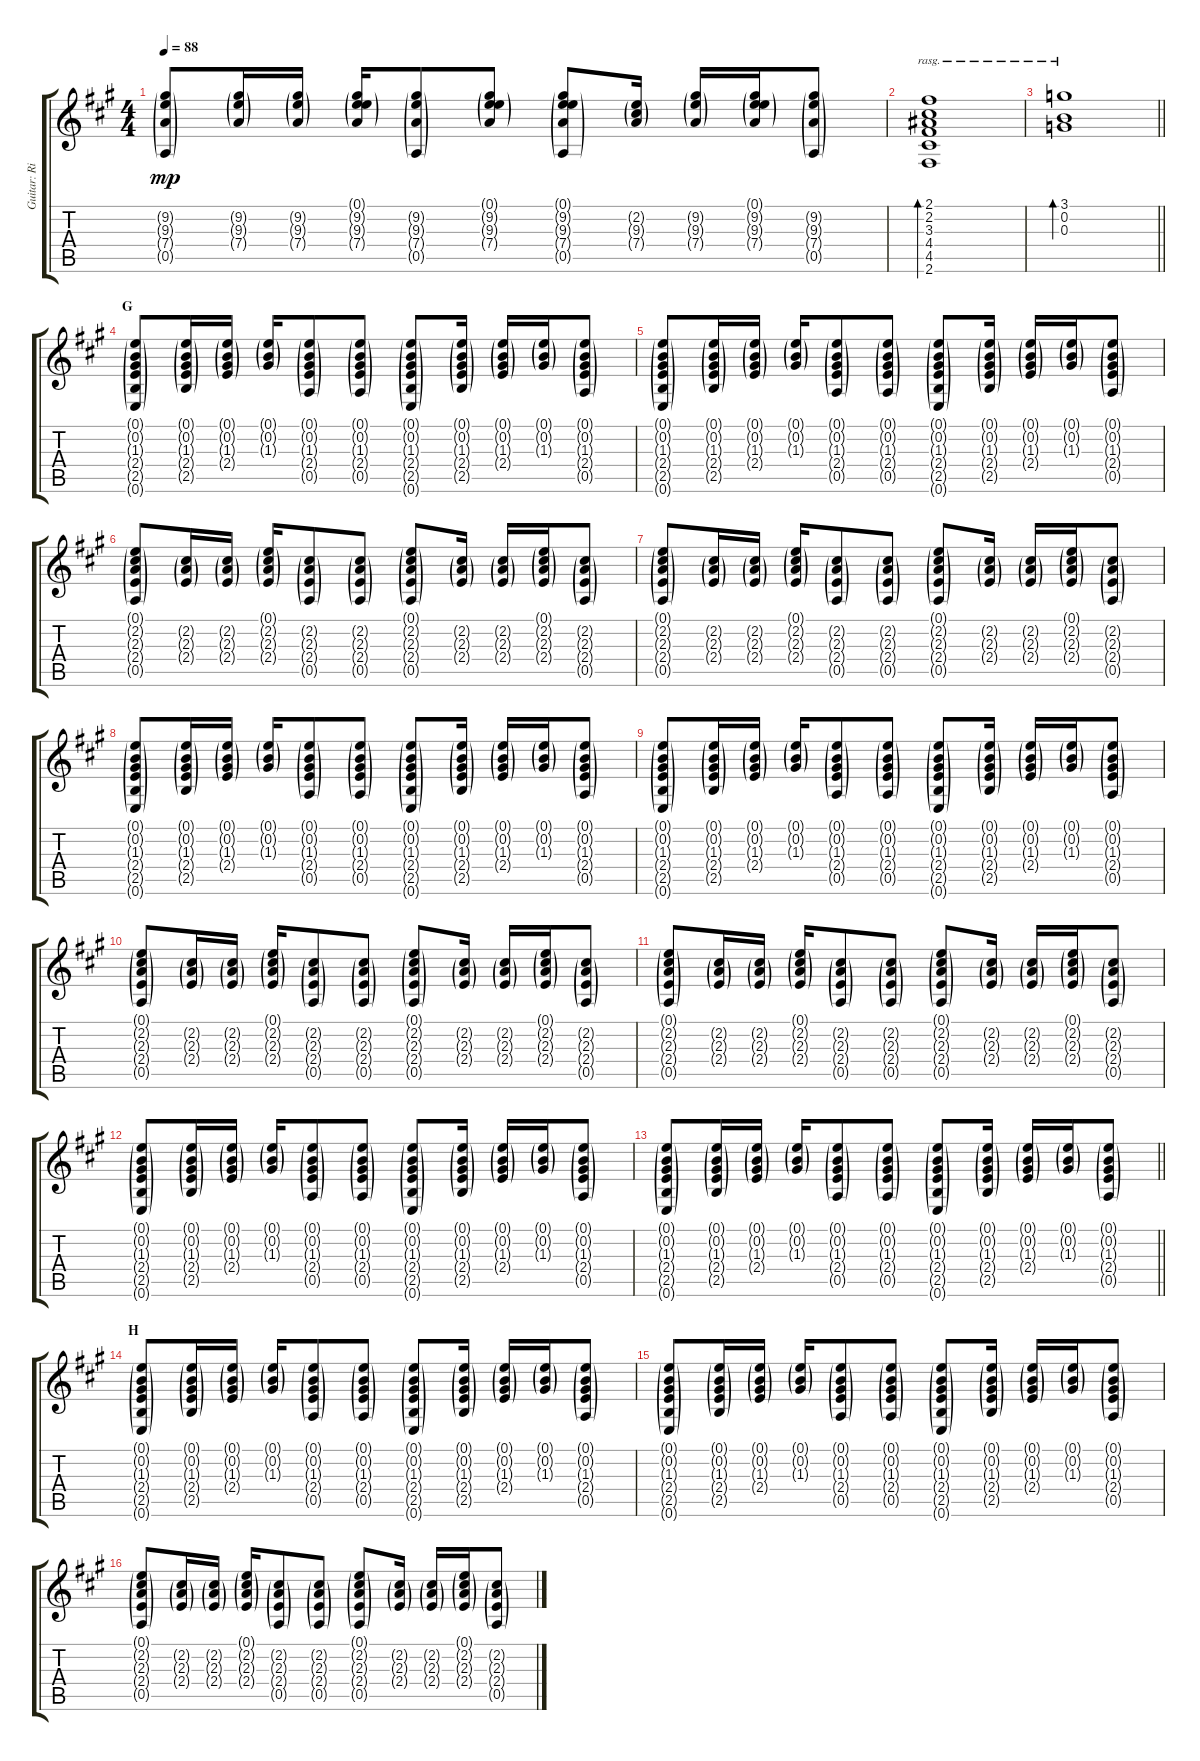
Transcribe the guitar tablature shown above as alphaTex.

\track ("Guitar: Rik" "Guitar: Ri") {instrument acousticguitarsteel}
\staff {score tabs}
\tuning (E4 B3 G3 D3 A2 E2) {hide}
\ts (4 4)
\tempo 88
\clef g2
\ks a
(9.2{g} 9.3{g} 7.4{g} 0.5{g}).8{dy mp} (9.2{g} 9.3{g} 7.4{g}).16 (9.2{g} 9.3{g} 7.4{g}).16 (0.1{g} 9.2{g} 9.3{g} 7.4{g}).16 (9.2{g} 9.3{g} 7.4{g} 0.5{g}).8 (0.1{g} 9.2{g} 9.3{g} 7.4{g}).8 (0.1{g} 9.2{g} 9.3{g} 7.4{g} 0.5{g}).8 (2.2{g} 9.3{g} 7.4{g}).16 (9.2{g} 9.3{g} 7.4{g}).16 (0.1{g} 9.2{g} 9.3{g} 7.4{g}).16 (9.2{g} 9.3{g} 7.4{g} 0.5{g}).8 |
(2.1 2.2 3.3 4.4 4.5 2.6).1{bd 480 rasg ii} |
\barLineRight lightlight
(3.1 0.2 0.3).1{bd 480 rasg ii} |
\section ("" "G")
(0.1{g} 0.2{g} 1.3{g} 2.4{g} 2.5{g} 0.6{g}).8 (0.1{g} 0.2{g} 1.3{g} 2.4{g} 2.5{g}).16 (0.1{g} 0.2{g} 1.3{g} 2.4{g}).16 (0.1{g} 0.2{g} 1.3{g}).16 (0.1{g} 0.2{g} 1.3{g} 2.4{g} 0.5{g}).8 (0.1{g} 0.2{g} 1.3{g} 2.4{g} 0.5{g}).8 (0.1{g} 0.2{g} 1.3{g} 2.4{g} 2.5{g} 0.6{g}).8 (0.1{g} 0.2{g} 1.3{g} 2.4{g} 2.5{g}).16 (0.1{g} 0.2{g} 1.3{g} 2.4{g}).16 (0.1{g} 0.2{g} 1.3{g}).16 (0.1{g} 0.2{g} 1.3{g} 2.4{g} 0.5{g}).8 |
(0.1{g} 0.2{g} 1.3{g} 2.4{g} 2.5{g} 0.6{g}).8 (0.1{g} 0.2{g} 1.3{g} 2.4{g} 2.5{g}).16 (0.1{g} 0.2{g} 1.3{g} 2.4{g}).16 (0.1{g} 0.2{g} 1.3{g}).16 (0.1{g} 0.2{g} 1.3{g} 2.4{g} 0.5{g}).8 (0.1{g} 0.2{g} 1.3{g} 2.4{g} 0.5{g}).8 (0.1{g} 0.2{g} 1.3{g} 2.4{g} 2.5{g} 0.6{g}).8 (0.1{g} 0.2{g} 1.3{g} 2.4{g} 2.5{g}).16 (0.1{g} 0.2{g} 1.3{g} 2.4{g}).16 (0.1{g} 0.2{g} 1.3{g}).16 (0.1{g} 0.2{g} 1.3{g} 2.4{g} 0.5{g}).8 |
(0.1{g} 2.2{g} 2.3{g} 2.4{g} 0.5{g}).8 (2.2{g} 2.3{g} 2.4{g}).16 (2.2{g} 2.3{g} 2.4{g}).16 (0.1{g} 2.2{g} 2.3{g} 2.4{g}).16 (2.2{g} 2.3{g} 2.4{g} 0.5{g}).8 (2.2{g} 2.3{g} 2.4{g} 0.5{g}).8 (0.1{g} 2.2{g} 2.3{g} 2.4{g} 0.5{g}).8 (2.2{g} 2.3{g} 2.4{g}).16 (2.2{g} 2.3{g} 2.4{g}).16 (0.1{g} 2.2{g} 2.3{g} 2.4{g}).16 (2.2{g} 2.3{g} 2.4{g} 0.5{g}).8 |
(0.1{g} 2.2{g} 2.3{g} 2.4{g} 0.5{g}).8 (2.2{g} 2.3{g} 2.4{g}).16 (2.2{g} 2.3{g} 2.4{g}).16 (0.1{g} 2.2{g} 2.3{g} 2.4{g}).16 (2.2{g} 2.3{g} 2.4{g} 0.5{g}).8 (2.2{g} 2.3{g} 2.4{g} 0.5{g}).8 (0.1{g} 2.2{g} 2.3{g} 2.4{g} 0.5{g}).8 (2.2{g} 2.3{g} 2.4{g}).16 (2.2{g} 2.3{g} 2.4{g}).16 (0.1{g} 2.2{g} 2.3{g} 2.4{g}).16 (2.2{g} 2.3{g} 2.4{g} 0.5{g}).8 |
(0.1{g} 0.2{g} 1.3{g} 2.4{g} 2.5{g} 0.6{g}).8 (0.1{g} 0.2{g} 1.3{g} 2.4{g} 2.5{g}).16 (0.1{g} 0.2{g} 1.3{g} 2.4{g}).16 (0.1{g} 0.2{g} 1.3{g}).16 (0.1{g} 0.2{g} 1.3{g} 2.4{g} 0.5{g}).8 (0.1{g} 0.2{g} 1.3{g} 2.4{g} 0.5{g}).8 (0.1{g} 0.2{g} 1.3{g} 2.4{g} 2.5{g} 0.6{g}).8 (0.1{g} 0.2{g} 1.3{g} 2.4{g} 2.5{g}).16 (0.1{g} 0.2{g} 1.3{g} 2.4{g}).16 (0.1{g} 0.2{g} 1.3{g}).16 (0.1{g} 0.2{g} 1.3{g} 2.4{g} 0.5{g}).8 |
(0.1{g} 0.2{g} 1.3{g} 2.4{g} 2.5{g} 0.6{g}).8 (0.1{g} 0.2{g} 1.3{g} 2.4{g} 2.5{g}).16 (0.1{g} 0.2{g} 1.3{g} 2.4{g}).16 (0.1{g} 0.2{g} 1.3{g}).16 (0.1{g} 0.2{g} 1.3{g} 2.4{g} 0.5{g}).8 (0.1{g} 0.2{g} 1.3{g} 2.4{g} 0.5{g}).8 (0.1{g} 0.2{g} 1.3{g} 2.4{g} 2.5{g} 0.6{g}).8 (0.1{g} 0.2{g} 1.3{g} 2.4{g} 2.5{g}).16 (0.1{g} 0.2{g} 1.3{g} 2.4{g}).16 (0.1{g} 0.2{g} 1.3{g}).16 (0.1{g} 0.2{g} 1.3{g} 2.4{g} 0.5{g}).8 |
(0.1{g} 2.2{g} 2.3{g} 2.4{g} 0.5{g}).8 (2.2{g} 2.3{g} 2.4{g}).16 (2.2{g} 2.3{g} 2.4{g}).16 (0.1{g} 2.2{g} 2.3{g} 2.4{g}).16 (2.2{g} 2.3{g} 2.4{g} 0.5{g}).8 (2.2{g} 2.3{g} 2.4{g} 0.5{g}).8 (0.1{g} 2.2{g} 2.3{g} 2.4{g} 0.5{g}).8 (2.2{g} 2.3{g} 2.4{g}).16 (2.2{g} 2.3{g} 2.4{g}).16 (0.1{g} 2.2{g} 2.3{g} 2.4{g}).16 (2.2{g} 2.3{g} 2.4{g} 0.5{g}).8 |
(0.1{g} 2.2{g} 2.3{g} 2.4{g} 0.5{g}).8 (2.2{g} 2.3{g} 2.4{g}).16 (2.2{g} 2.3{g} 2.4{g}).16 (0.1{g} 2.2{g} 2.3{g} 2.4{g}).16 (2.2{g} 2.3{g} 2.4{g} 0.5{g}).8 (2.2{g} 2.3{g} 2.4{g} 0.5{g}).8 (0.1{g} 2.2{g} 2.3{g} 2.4{g} 0.5{g}).8 (2.2{g} 2.3{g} 2.4{g}).16 (2.2{g} 2.3{g} 2.4{g}).16 (0.1{g} 2.2{g} 2.3{g} 2.4{g}).16 (2.2{g} 2.3{g} 2.4{g} 0.5{g}).8 |
(0.1{g} 0.2{g} 1.3{g} 2.4{g} 2.5{g} 0.6{g}).8 (0.1{g} 0.2{g} 1.3{g} 2.4{g} 2.5{g}).16 (0.1{g} 0.2{g} 1.3{g} 2.4{g}).16 (0.1{g} 0.2{g} 1.3{g}).16 (0.1{g} 0.2{g} 1.3{g} 2.4{g} 0.5{g}).8 (0.1{g} 0.2{g} 1.3{g} 2.4{g} 0.5{g}).8 (0.1{g} 0.2{g} 1.3{g} 2.4{g} 2.5{g} 0.6{g}).8 (0.1{g} 0.2{g} 1.3{g} 2.4{g} 2.5{g}).16 (0.1{g} 0.2{g} 1.3{g} 2.4{g}).16 (0.1{g} 0.2{g} 1.3{g}).16 (0.1{g} 0.2{g} 1.3{g} 2.4{g} 0.5{g}).8 |
\barLineRight lightlight
(0.1{g} 0.2{g} 1.3{g} 2.4{g} 2.5{g} 0.6{g}).8 (0.1{g} 0.2{g} 1.3{g} 2.4{g} 2.5{g}).16 (0.1{g} 0.2{g} 1.3{g} 2.4{g}).16 (0.1{g} 0.2{g} 1.3{g}).16 (0.1{g} 0.2{g} 1.3{g} 2.4{g} 0.5{g}).8 (0.1{g} 0.2{g} 1.3{g} 2.4{g} 0.5{g}).8 (0.1{g} 0.2{g} 1.3{g} 2.4{g} 2.5{g} 0.6{g}).8 (0.1{g} 0.2{g} 1.3{g} 2.4{g} 2.5{g}).16 (0.1{g} 0.2{g} 1.3{g} 2.4{g}).16 (0.1{g} 0.2{g} 1.3{g}).16 (0.1{g} 0.2{g} 1.3{g} 2.4{g} 0.5{g}).8 |
\section ("" "H")
(0.1{g} 0.2{g} 1.3{g} 2.4{g} 2.5{g} 0.6{g}).8 (0.1{g} 0.2{g} 1.3{g} 2.4{g} 2.5{g}).16 (0.1{g} 0.2{g} 1.3{g} 2.4{g}).16 (0.1{g} 0.2{g} 1.3{g}).16 (0.1{g} 0.2{g} 1.3{g} 2.4{g} 0.5{g}).8 (0.1{g} 0.2{g} 1.3{g} 2.4{g} 0.5{g}).8 (0.1{g} 0.2{g} 1.3{g} 2.4{g} 2.5{g} 0.6{g}).8 (0.1{g} 0.2{g} 1.3{g} 2.4{g} 2.5{g}).16 (0.1{g} 0.2{g} 1.3{g} 2.4{g}).16 (0.1{g} 0.2{g} 1.3{g}).16 (0.1{g} 0.2{g} 1.3{g} 2.4{g} 0.5{g}).8 |
(0.1{g} 0.2{g} 1.3{g} 2.4{g} 2.5{g} 0.6{g}).8 (0.1{g} 0.2{g} 1.3{g} 2.4{g} 2.5{g}).16 (0.1{g} 0.2{g} 1.3{g} 2.4{g}).16 (0.1{g} 0.2{g} 1.3{g}).16 (0.1{g} 0.2{g} 1.3{g} 2.4{g} 0.5{g}).8 (0.1{g} 0.2{g} 1.3{g} 2.4{g} 0.5{g}).8 (0.1{g} 0.2{g} 1.3{g} 2.4{g} 2.5{g} 0.6{g}).8 (0.1{g} 0.2{g} 1.3{g} 2.4{g} 2.5{g}).16 (0.1{g} 0.2{g} 1.3{g} 2.4{g}).16 (0.1{g} 0.2{g} 1.3{g}).16 (0.1{g} 0.2{g} 1.3{g} 2.4{g} 0.5{g}).8 |
(0.1{g} 2.2{g} 2.3{g} 2.4{g} 0.5{g}).8 (2.2{g} 2.3{g} 2.4{g}).16 (2.2{g} 2.3{g} 2.4{g}).16 (0.1{g} 2.2{g} 2.3{g} 2.4{g}).16 (2.2{g} 2.3{g} 2.4{g} 0.5{g}).8 (2.2{g} 2.3{g} 2.4{g} 0.5{g}).8 (0.1{g} 2.2{g} 2.3{g} 2.4{g} 0.5{g}).8 (2.2{g} 2.3{g} 2.4{g}).16 (2.2{g} 2.3{g} 2.4{g}).16 (0.1{g} 2.2{g} 2.3{g} 2.4{g}).16 (2.2{g} 2.3{g} 2.4{g} 0.5{g}).8
